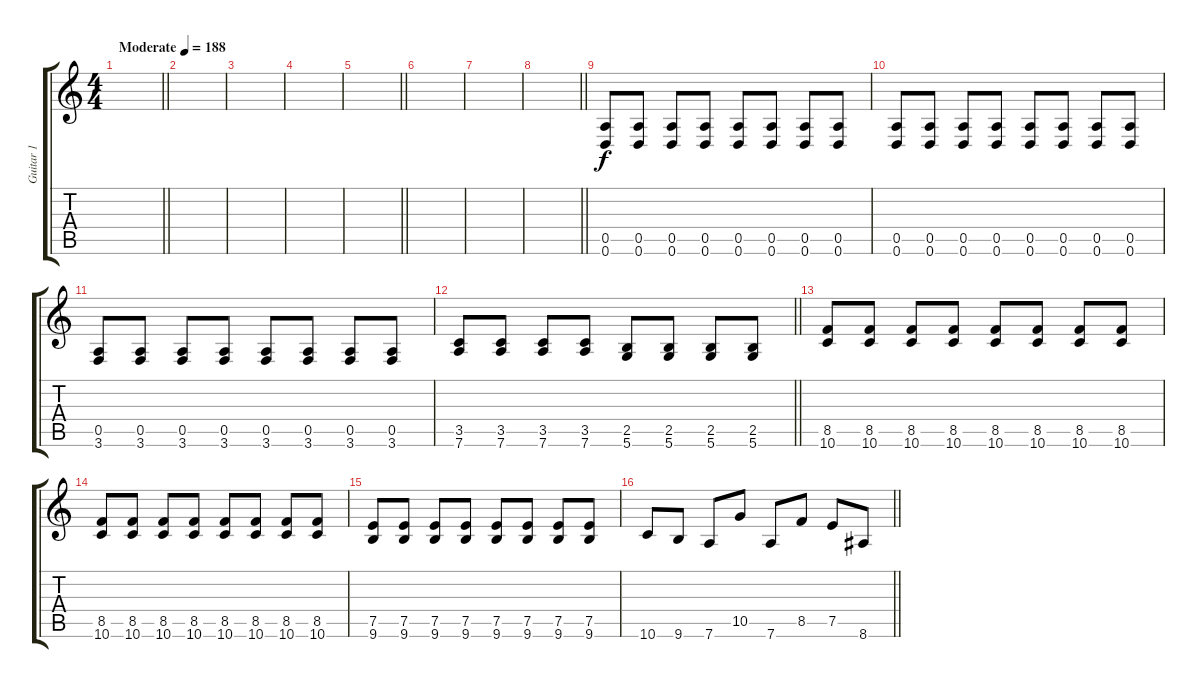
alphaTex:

\track ("Guitar 1" "Guitar 1") {instrument distortionguitar}
\staff {score tabs}
\tuning (E4 B3 G3 D3 A2 D2) {hide}
\ts (4 4)
\tempo (188 "Moderate")
\clef g2
\barLineRight lightlight
\ks c
|
|
|
|
\barLineRight lightlight
|
|
|
\barLineRight lightlight
|
\section ("" "")
(0.5 0.6).8 (0.5 0.6).8 (0.5 0.6).8 (0.5 0.6).8 (0.5 0.6).8 (0.5 0.6).8 (0.5 0.6).8 (0.5 0.6).8 |
(0.5 0.6).8 (0.5 0.6).8 (0.5 0.6).8 (0.5 0.6).8 (0.5 0.6).8 (0.5 0.6).8 (0.5 0.6).8 (0.5 0.6).8 |
(0.5 3.6).8 (0.5 3.6).8 (0.5 3.6).8 (0.5 3.6).8 (0.5 3.6).8 (0.5 3.6).8 (0.5 3.6).8 (0.5 3.6).8 |
\barLineRight lightlight
(3.5 7.6).8 (3.5 7.6).8 (3.5 7.6).8 (3.5 7.6).8 (2.5 5.6).8 (2.5 5.6).8 (2.5 5.6).8 (2.5 5.6).8 |
(8.5 10.6).8 (8.5 10.6).8 (8.5 10.6).8 (8.5 10.6).8 (8.5 10.6).8 (8.5 10.6).8 (8.5 10.6).8 (8.5 10.6).8 |
(8.5 10.6).8 (8.5 10.6).8 (8.5 10.6).8 (8.5 10.6).8 (8.5 10.6).8 (8.5 10.6).8 (8.5 10.6).8 (8.5 10.6).8 |
(7.5 9.6).8 (7.5 9.6).8 (7.5 9.6).8 (7.5 9.6).8 (7.5 9.6).8 (7.5 9.6).8 (7.5 9.6).8 (7.5 9.6).8 |
\barLineRight lightlight
10.6.8 9.6.8 7.6.8 10.5.8 7.6.8 8.5.8 7.5.8 8.6.8
